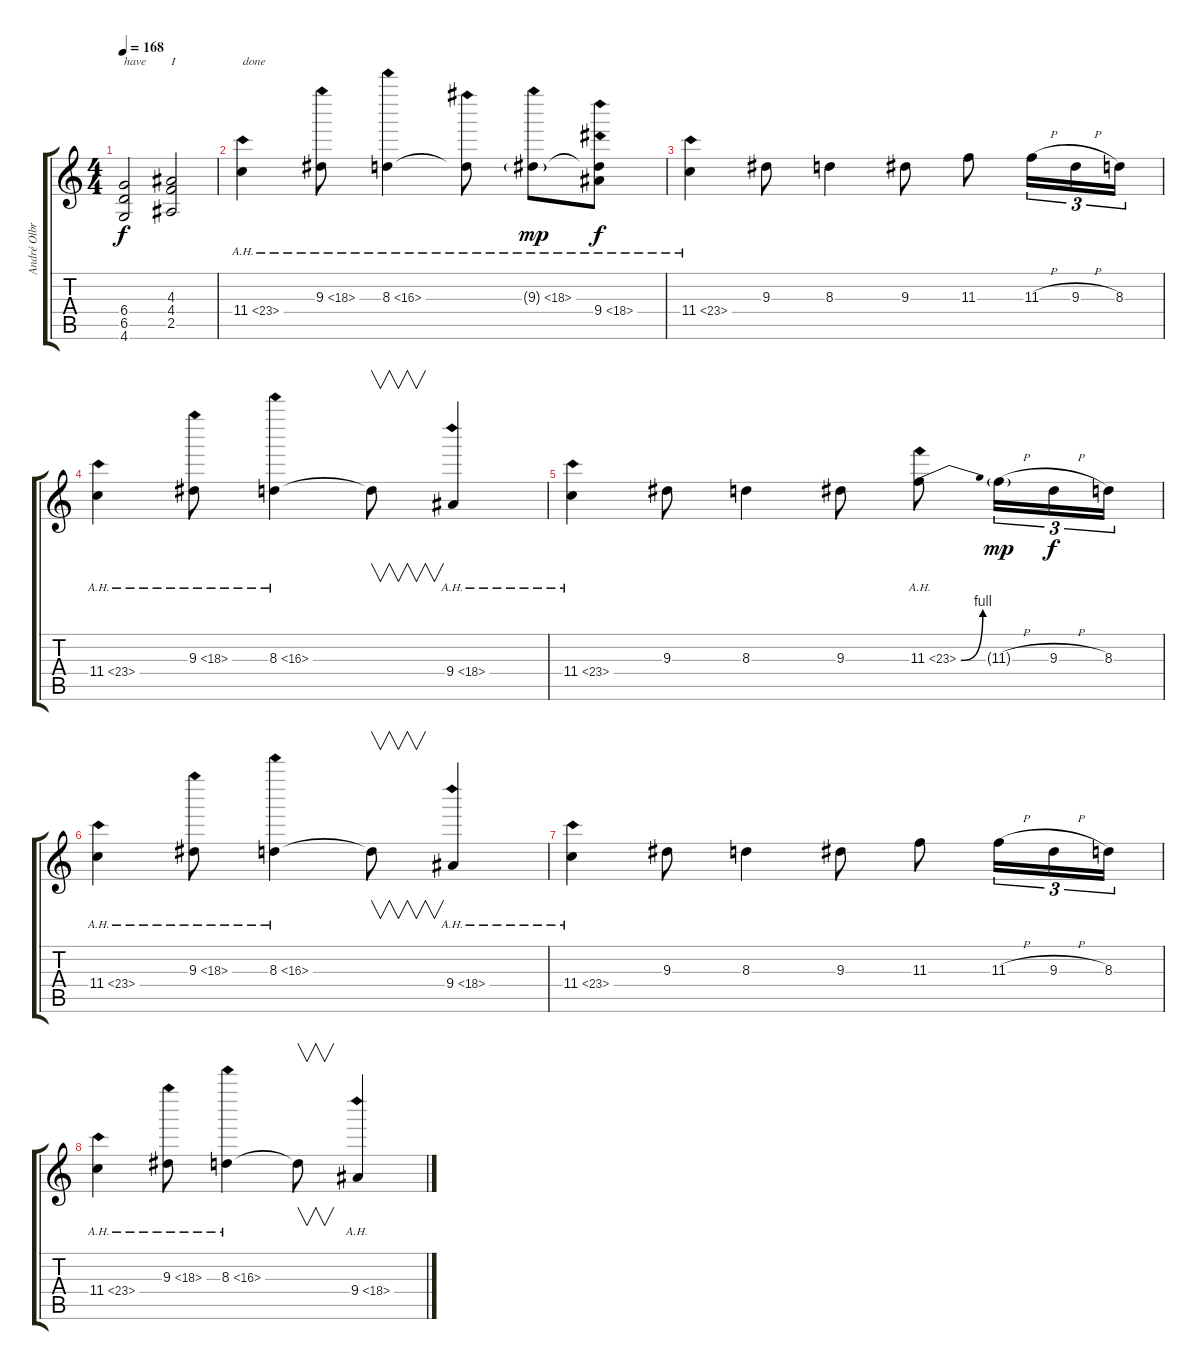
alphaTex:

\track ("André Olbrich" "André Olbr") {instrument distortionguitar}
\staff {score tabs}
\tuning (Eb4 Bb3 Gb3 Db3 Ab2 Eb2) {hide}
\ts (4 4)
\tempo 168
\clef g2
\ks c
(6.4 6.5 4.6).2{txt "have " dy f} (4.3 4.4 2.5).2{txt "I "} |
11.4{ah 12}.4{txt "done "} 9.3{ah 9}.8 8.3{ah 8}.4 8.3{ah 9 t}.8 9.3{ah 9 g}.8{dy mp} (9.3{ah 12 t} 9.4{ah 9}).8{dy f} |
11.4{ah 12}.4 9.3.8 8.3.4 9.3.8 11.3.8 11.3{h}.16{tu (3 2)} 9.3{h}.16{tu (3 2)} 8.3.16{tu (3 2)} |
11.4{ah 12}.4 9.3{ah 9}.8 8.3{ah 8}.4 8.3{t}.8{v} 9.4{ah 9}.4 |
11.4{ah 12}.4 9.3.8 8.3.4 9.3.8 11.3{be (bend 0 0 60 4) ah 12}.8 11.3{h g}.16{tu (3 2) dy mp} 9.3{h}.16{tu (3 2) dy f} 8.3.16{tu (3 2)} |
11.4{ah 12}.4 9.3{ah 9}.8 8.3{ah 8}.4 8.3{t}.8{v} 9.4{ah 9}.4 |
11.4{ah 12}.4 9.3.8 8.3.4 9.3.8 11.3.8 11.3{h}.16{tu (3 2)} 9.3{h}.16{tu (3 2)} 8.3.16{tu (3 2)} |
11.4{ah 12}.4 9.3{ah 9}.8 8.3{ah 8}.4 8.3{t}.8{v} 9.4{ah 9}.4
